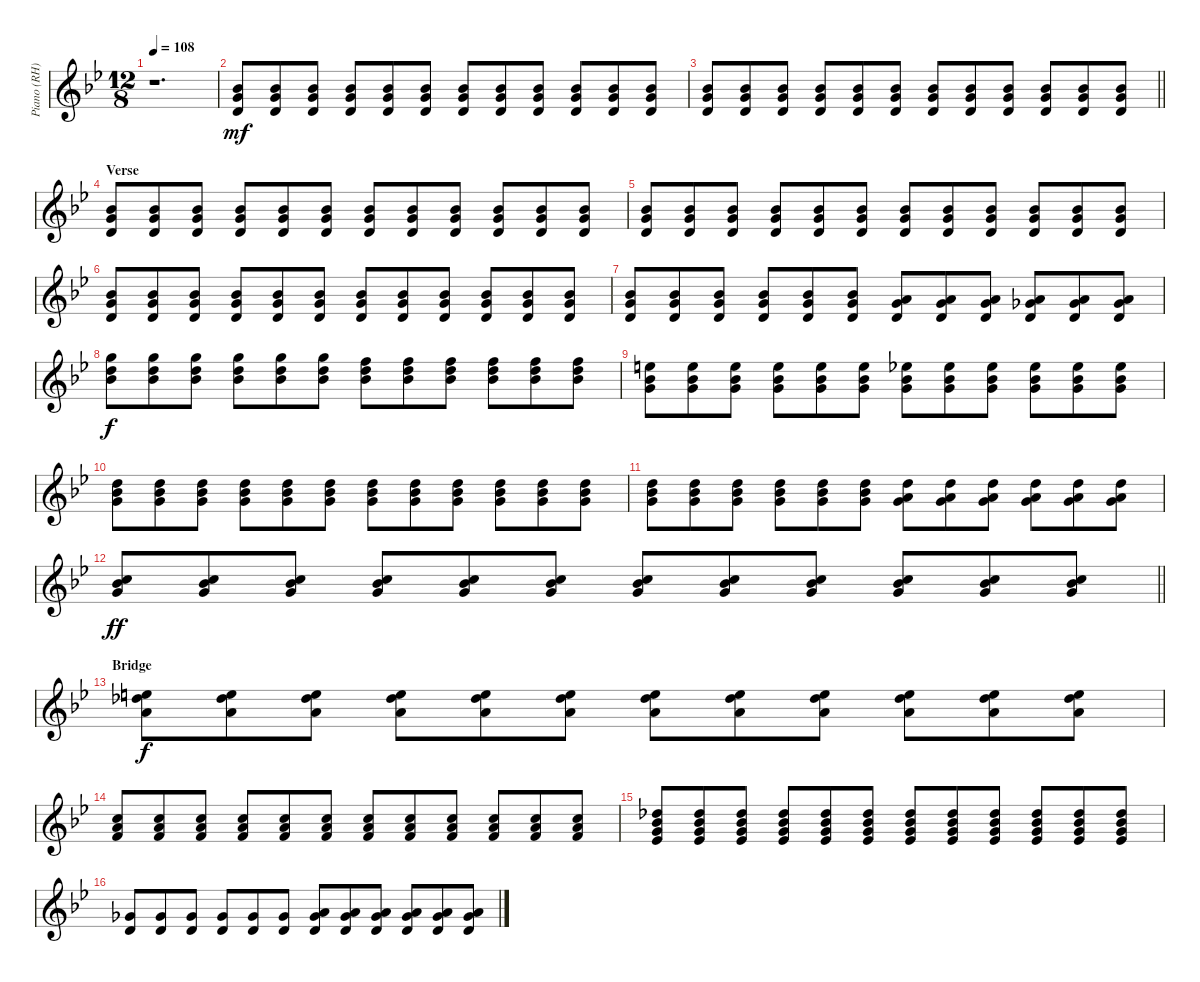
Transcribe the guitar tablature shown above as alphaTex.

\track ("Piano (RH)" "Piano (RH)") {instrument brightacousticpiano}
\staff {score}
\tuning (E4 B3 G3 D3 A2 E2 B1) {hide}
\ts (12 8)
\tempo 108
\clef g2
\ks gminor
r.1{d dy mf} |
(6.1 8.2 7.3).8 (6.1 8.2 7.3).8 (6.1 8.2 7.3).8 (6.1 8.2 7.3).8 (6.1 8.2 7.3).8 (6.1 8.2 7.3).8 (6.1 8.2 7.3).8 (6.1 8.2 7.3).8 (6.1 8.2 7.3).8 (6.1 8.2 7.3).8 (6.1 8.2 7.3).8 (6.1 8.2 7.3).8 |
\barLineRight lightlight
(6.1 8.2 7.3).8 (6.1 8.2 7.3).8 (6.1 8.2 7.3).8 (6.1 8.2 7.3).8 (6.1 8.2 7.3).8 (6.1 8.2 7.3).8 (6.1 8.2 7.3).8 (6.1 8.2 7.3).8 (6.1 8.2 7.3).8 (6.1 8.2 7.3).8 (6.1 8.2 7.3).8 (6.1 8.2 7.3).8 |
\section ("" "Verse")
(6.1 8.2 7.3).8 (6.1 8.2 7.3).8 (6.1 8.2 7.3).8 (6.1 8.2 7.3).8 (6.1 8.2 7.3).8 (6.1 8.2 7.3).8 (6.1 8.2 7.3).8 (6.1 8.2 7.3).8 (6.1 8.2 7.3).8 (6.1 8.2 7.3).8 (6.1 8.2 7.3).8 (6.1 8.2 7.3).8 |
(6.1 8.2 7.3).8 (6.1 8.2 7.3).8 (6.1 8.2 7.3).8 (6.1 8.2 7.3).8 (6.1 8.2 7.3).8 (6.1 8.2 7.3).8 (6.1 8.2 7.3).8 (6.1 8.2 7.3).8 (6.1 8.2 7.3).8 (6.1 8.2 7.3).8 (6.1 8.2 7.3).8 (6.1 8.2 7.3).8 |
(6.1 8.2 7.3).8 (6.1 8.2 7.3).8 (6.1 8.2 7.3).8 (6.1 8.2 7.3).8 (6.1 8.2 7.3).8 (6.1 8.2 7.3).8 (6.1 8.2 7.3).8 (6.1 8.2 7.3).8 (6.1 8.2 7.3).8 (6.1 8.2 7.3).8 (6.1 8.2 7.3).8 (6.1 8.2 7.3).8 |
(6.1 8.2 7.3).8 (6.1 8.2 7.3).8 (6.1 8.2 7.3).8 (6.1 8.2 7.3).8 (6.1 8.2 7.3).8 (6.1 8.2 7.3).8 (5.1 8.2 7.3).8 (5.1 8.2 7.3).8 (5.1 8.2 7.3).8 (5.1 7.2 7.3).8 (5.1 7.2 7.3).8 (5.1 7.2 7.3).8 |
(15.1 15.2 15.3).8{dy f} (15.1 15.2 15.3).8 (15.1 15.2 15.3).8 (15.1 15.2 15.3).8 (15.1 15.2 15.3).8 (15.1 15.2 15.3).8 (13.1 15.2 15.3).8 (13.1 15.2 15.3).8 (13.1 15.2 15.3).8 (13.1 15.2 15.3).8 (13.1 15.2 15.3).8 (13.1 15.2 15.3).8 |
(12.1 11.2 12.3).8 (12.1 11.2 12.3).8 (12.1 11.2 12.3).8 (12.1 11.2 12.3).8 (12.1 11.2 12.3).8 (12.1 11.2 12.3).8 (11.1 11.2 12.3).8 (11.1 11.2 12.3).8 (11.1 11.2 12.3).8 (11.1 11.2 12.3).8 (11.1 11.2 12.3).8 (11.1 11.2 12.3).8 |
(10.1 11.2 12.3).8 (10.1 11.2 12.3).8 (10.1 11.2 12.3).8 (10.1 11.2 12.3).8 (10.1 11.2 12.3).8 (10.1 11.2 12.3).8 (10.1 11.2 12.3).8 (10.1 11.2 12.3).8 (10.1 11.2 12.3).8 (10.1 11.2 12.3).8 (10.1 11.2 12.3).8 (10.1 11.2 12.3).8 |
(10.1 11.2 12.3).8 (10.1 11.2 12.3).8 (10.1 11.2 12.3).8 (10.1 11.2 12.3).8 (10.1 11.2 12.3).8 (10.1 11.2 12.3).8 (10.1 10.2 12.3).8 (10.1 10.2 12.3).8 (10.1 10.2 12.3).8 (10.1 10.2 12.3).8 (10.1 10.2 12.3).8 (10.1 10.2 12.3).8 |
\barLineRight lightlight
(8.1 11.2 12.3).8{dy ff} (8.1 11.2 12.3).8 (8.1 11.2 12.3).8 (8.1 11.2 12.3).8 (8.1 11.2 12.3).8 (8.1 11.2 12.3).8 (8.1 11.2 12.3).8 (8.1 11.2 12.3).8 (8.1 11.2 12.3).8 (8.1 11.2 12.3).8 (8.1 11.2 12.3).8 (8.1 11.2 12.3).8 |
\section ("" "Bridge")
(12.1 14.2 14.3).8{dy f} (12.1 14.2 14.3).8 (12.1 14.2 14.3).8 (12.1 14.2 14.3).8 (12.1 14.2 14.3).8 (12.1 14.2 14.3).8 (12.1 14.2 14.3).8 (12.1 14.2 14.3).8 (12.1 14.2 14.3).8 (12.1 14.2 14.3).8 (12.1 14.2 14.3).8 (12.1 14.2 14.3).8 |
(8.1 10.2 10.3).8 (8.1 10.2 10.3).8 (8.1 10.2 10.3).8 (8.1 10.2 10.3).8 (8.1 10.2 10.3).8 (8.1 10.2 10.3).8 (8.1 10.2 10.3).8 (8.1 10.2 10.3).8 (8.1 10.2 10.3).8 (8.1 10.2 10.3).8 (8.1 10.2 10.3).8 (8.1 10.2 10.3).8 |
(9.1 11.2 12.3 13.4).8 (9.1 11.2 12.3 13.4).8 (9.1 11.2 12.3 13.4).8 (9.1 11.2 12.3 13.4).8 (9.1 11.2 12.3 13.4).8 (9.1 11.2 12.3 13.4).8 (9.1 11.2 12.3 13.4).8 (9.1 11.2 12.3 13.4).8 (9.1 11.2 12.3 13.4).8 (9.1 11.2 12.3 13.4).8 (9.1 11.2 12.3 13.4).8 (9.1 11.2 12.3 13.4).8 |
(16.4 17.5).8 (16.4 17.5).8 (16.4 17.5).8 (16.4 17.5).8 (16.4 17.5).8 (16.4 17.5).8 (14.3 16.4 17.5).8 (14.3 16.4 17.5).8 (14.3 16.4 17.5).8 (14.3 16.4 17.5).8 (14.3 16.4 17.5).8 (14.3 16.4 17.5).8
